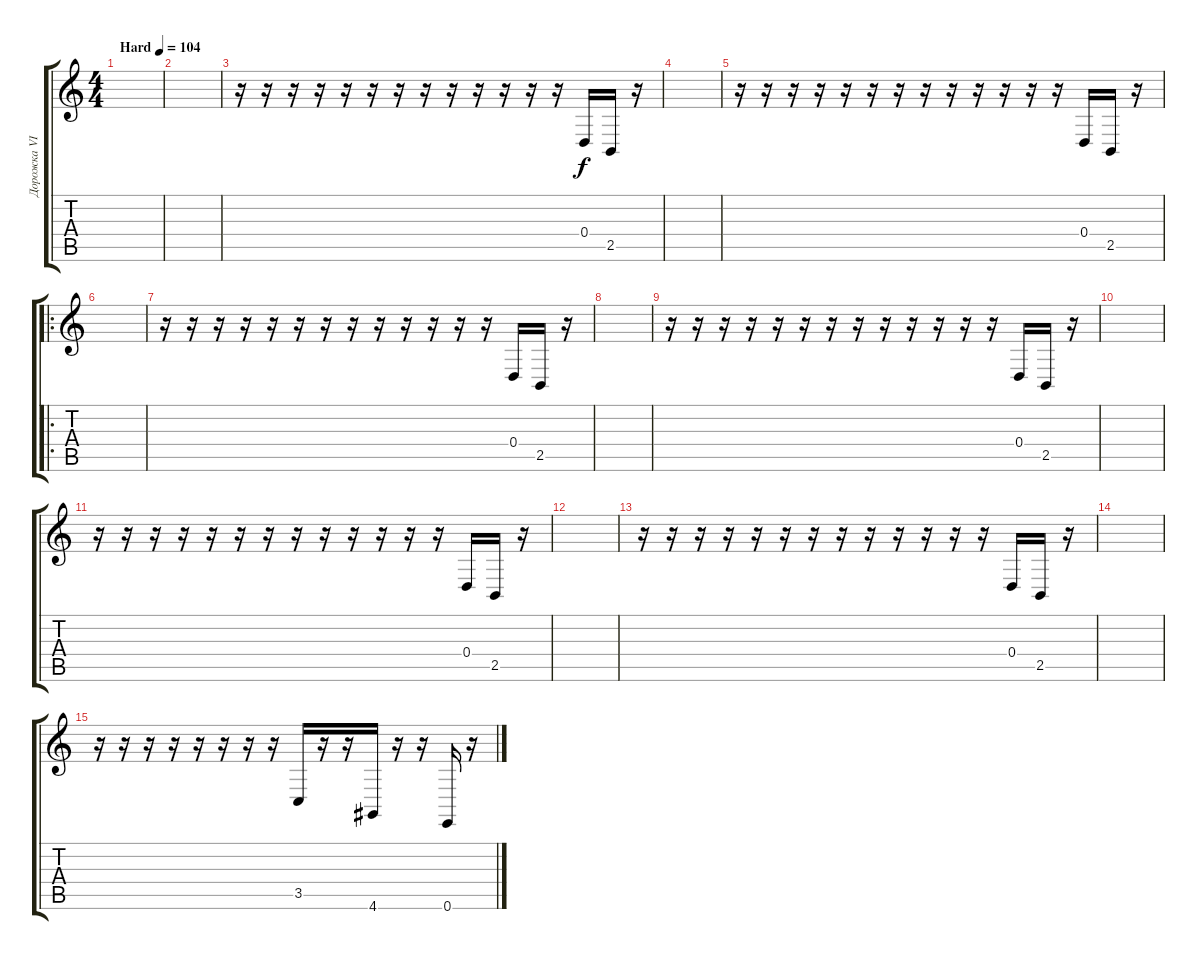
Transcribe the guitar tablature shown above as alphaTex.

\track ("Дорожка VI" "Дорожка VI") {instrument melodictom}
\staff {score tabs}
\tuning (E4 B3 G3 D3 A2 E2) {hide}
\ts (4 4)
\tempo (104 "Hard")
\clef g2
\ks c
|
|
r.16 r.16 r.16 r.16 r.16 r.16 r.16 r.16 r.16 r.16 r.16 r.16 r.16 0.4.16 2.5.16 r.16 |
|
r.16 r.16 r.16 r.16 r.16 r.16 r.16 r.16 r.16 r.16 r.16 r.16 r.16 0.4.16 2.5.16 r.16 |
\ro
|
r.16 r.16 r.16 r.16 r.16 r.16 r.16 r.16 r.16 r.16 r.16 r.16 r.16 0.4.16 2.5.16 r.16 |
|
r.16 r.16 r.16 r.16 r.16 r.16 r.16 r.16 r.16 r.16 r.16 r.16 r.16 0.4.16 2.5.16 r.16 |
|
r.16 r.16 r.16 r.16 r.16 r.16 r.16 r.16 r.16 r.16 r.16 r.16 r.16 0.4.16 2.5.16 r.16 |
|
r.16 r.16 r.16 r.16 r.16 r.16 r.16 r.16 r.16 r.16 r.16 r.16 r.16 0.4.16 2.5.16 r.16 |
|
r.16 r.16 r.16 r.16 r.16 r.16 r.16 r.16 3.5.16 r.16 r.16 4.6.16 r.16 r.16 0.6.16 r.16
